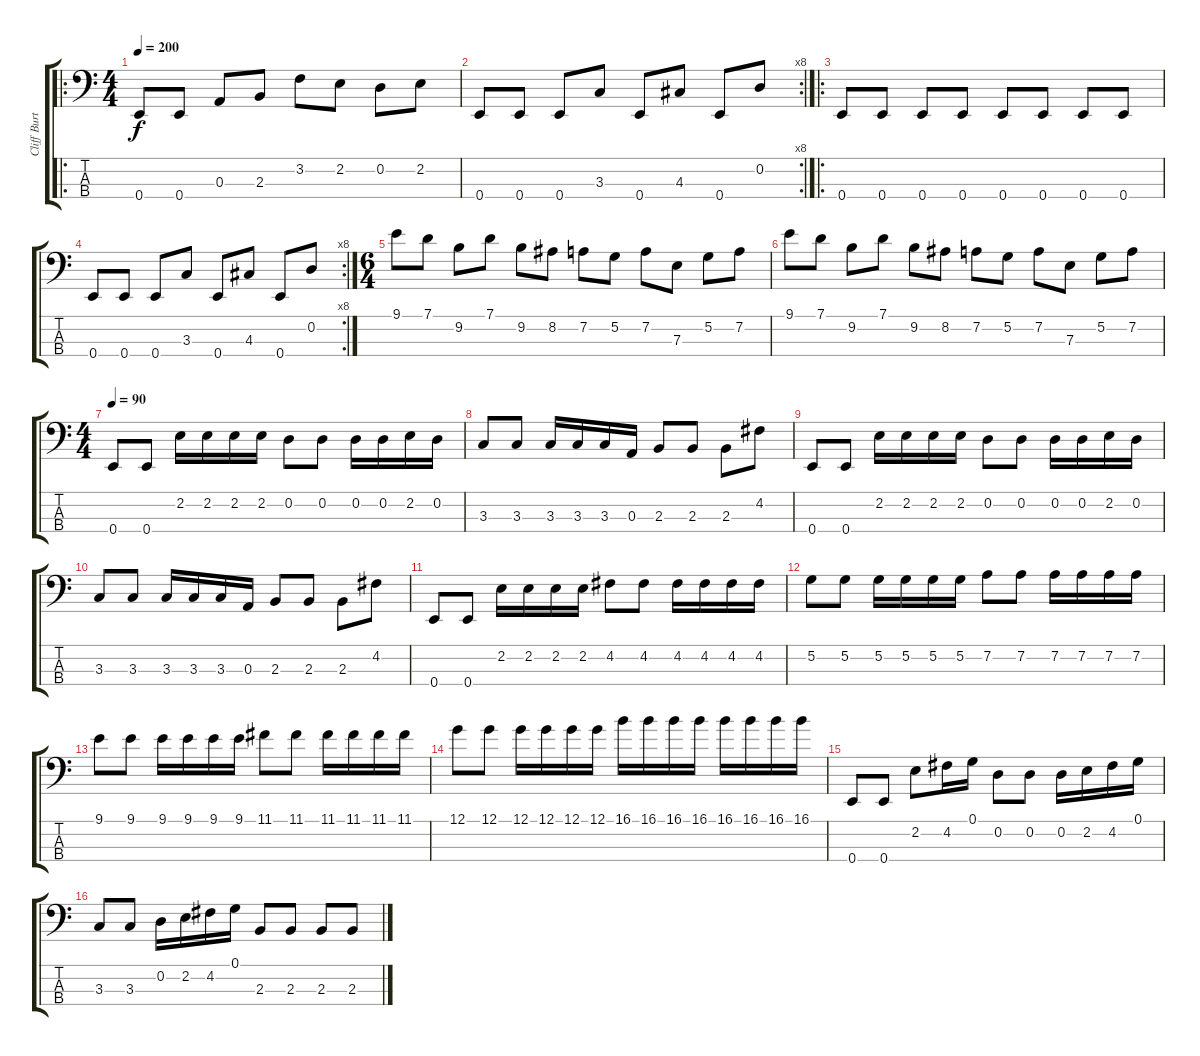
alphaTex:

\track ("Cliff Burton" "Cliff Burt") {instrument electricbassfinger}
\staff {score tabs}
\tuning (G2 D2 A1 E1) {hide}
\ro
\ts (4 4)
\tempo 200
\clef f4
\ks c
0.4.8{dy f} 0.4.8 0.3.8 2.3.8 3.2.8 2.2.8 0.2.8 2.2.8 |
\rc 8
0.4.8 0.4.8 0.4.8 3.3.8 0.4.8 4.3.8 0.4.8 0.2.8 |
\ro
0.4.8 0.4.8 0.4.8 0.4.8 0.4.8 0.4.8 0.4.8 0.4.8 |
\rc 8
0.4.8 0.4.8 0.4.8 3.3.8 0.4.8 4.3.8 0.4.8 0.2.8 |
\ts (6 4)
9.1.8 7.1.8 9.2.8 7.1.8 9.2.8 8.2.8 7.2.8 5.2.8 7.2.8 7.3.8 5.2.8 7.2.8 |
9.1.8 7.1.8 9.2.8 7.1.8 9.2.8 8.2.8 7.2.8 5.2.8 7.2.8 7.3.8 5.2.8 7.2.8 |
\ts (4 4)
\tempo 90
0.4.8 0.4.8 2.2.16 2.2.16 2.2.16 2.2.16 0.2.8 0.2.8 0.2.16 0.2.16 2.2.16 0.2.16 |
3.3.8 3.3.8 3.3.16 3.3.16 3.3.16 0.3.16 2.3.8 2.3.8 2.3.8 4.2.8 |
0.4.8 0.4.8 2.2.16 2.2.16 2.2.16 2.2.16 0.2.8 0.2.8 0.2.16 0.2.16 2.2.16 0.2.16 |
3.3.8 3.3.8 3.3.16 3.3.16 3.3.16 0.3.16 2.3.8 2.3.8 2.3.8 4.2.8 |
0.4.8 0.4.8 2.2.16 2.2.16 2.2.16 2.2.16 4.2.8 4.2.8 4.2.16 4.2.16 4.2.16 4.2.16 |
5.2.8 5.2.8 5.2.16 5.2.16 5.2.16 5.2.16 7.2.8 7.2.8 7.2.16 7.2.16 7.2.16 7.2.16 |
9.1.8 9.1.8 9.1.16 9.1.16 9.1.16 9.1.16 11.1.8 11.1.8 11.1.16 11.1.16 11.1.16 11.1.16 |
12.1.8 12.1.8 12.1.16 12.1.16 12.1.16 12.1.16 16.1.16 16.1.16 16.1.16 16.1.16 16.1.16 16.1.16 16.1.16 16.1.16 |
0.4.8 0.4.8 2.2.8 4.2.16 0.1.16 0.2.8 0.2.8 0.2.16 2.2.16 4.2.16 0.1.16 |
3.3.8 3.3.8 0.2.16 2.2.16 4.2.16 0.1.16 2.3.8 2.3.8 2.3.8 2.3.8
